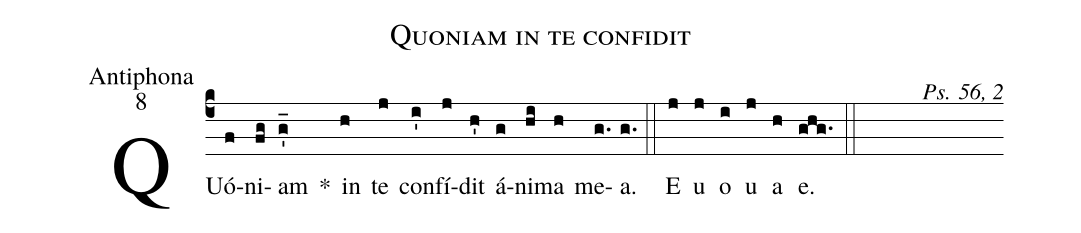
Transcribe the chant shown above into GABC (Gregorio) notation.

name:Quoniam in te confidit;
office-part:Antiphona;
mode:8;
commentary:Ps. 56, 2;
%%
(c4)
QUó(f)ni(fg)am(g'_) *()
in(h) te(j) con(i')fí(j)dit(h') á(g)ni(hi)ma(h) me(g.)a.(g.) (::)
E(j) u(j) o(i) u(j) a(h) e.(ghg.) (::)
